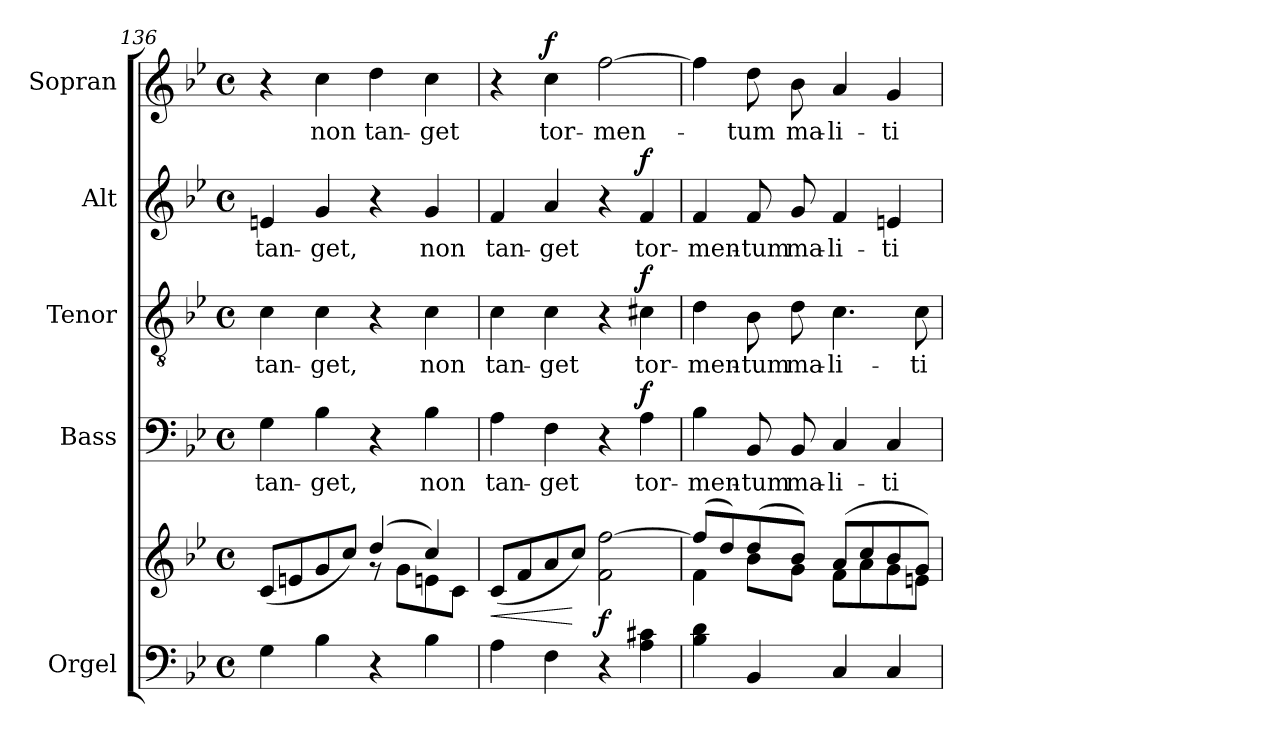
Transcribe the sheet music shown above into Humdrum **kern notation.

**kern	**kern	**dynam	**kern	**text	**dynam	**kern	**text	**dynam	**kern	**text	**dynam	**kern	**text	**dynam
*part5	*part5	*part5	*part4	*part4	*part4	*part3	*part3	*part3	*part2	*part2	*part2	*part1	*part1	*part1
*staff6	*staff5	*staff5/6	*staff4	*staff4	*staff4	*staff3	*staff3	*staff3	*staff2	*staff2	*staff2	*staff1	*staff1	*staff1
*I"Orgel	*	*	*I"Bass	*	*	*I"Tenor	*	*	*I"Alt	*	*	*I"Sopran	*	*
*I'Org.	*	*	*I'B.	*	*	*I'T.	*	*	*I'A.	*	*	*I'S.	*	*
*clefF4	*clefG2	*	*clefF4	*	*	*clefGv2	*	*	*clefG2	*	*	*clefG2	*	*
*k[b-e-]	*k[b-e-]	*	*k[b-e-]	*	*	*k[b-e-]	*	*	*k[b-e-]	*	*	*k[b-e-]	*	*
*B-:	*B-:	*	*B-:	*	*	*B-:	*	*	*B-:	*	*	*B-:	*	*
*M4/4	*M4/4	*	*M4/4	*	*	*M4/4	*	*	*M4/4	*	*	*M4/4	*	*
*met(c)	*met(c)	*	*met(c)	*	*	*met(c)	*	*	*met(c)	*	*	*met(c)	*	*
=136	=136	=136	=136	=136	=136	=136	=136	=136	=136	=136	=136	=136	=136	=136
*	*^	*	*	*	*	*	*	*	*	*	*	*	*	*
!	!	!	!	!	!LO:LY:b	!	!	!LO:LY:b	!	!	!LO:LY:b	!	!	!	!
4G\	(<8c/L	2ryy	.	4G\	tan-	.	4c\	tan-	.	4en/	tan-	.	4r	.	.
.	8en/	.	.	.	.	.	.	.	.	.	.	.	.	.	.
!	!	!	!	!	!LO:LY:b	!	!	!LO:LY:b	!	!	!LO:LY:b	!	!	!LO:LY:b	!
4B-\	8g/	.	.	4B-\	-get,	.	4c\	-get,	.	4g/	-get,	.	4cc\	non	.
.	8cc/J)	.	.	.	.	.	.	.	.	.	.	.	.	.	.
!	!	!	!	!	!	!	!	!	!	!	!	!	!	!LO:LY:b	!
4r	(4dd/	8rg	.	4r	.	.	4r	.	.	4r	.	.	4dd\	tan-	.
.	.	8g\L	.	.	.	.	.	.	.	.	.	.	.	.	.
!	!	!	!	!	!LO:LY:b	!	!	!LO:LY:b	!	!	!LO:LY:b	!	!	!LO:LY:b	!
4B-\	4cc/)	8en\	.	4B-\	non	.	4c\	non	.	4g/	non	.	4cc\	-get	.
.	.	8c\J	.	.	.	.	.	.	.	.	.	.	.	.	.
=137	=137	=137	=137	=137	=137	=137	=137	=137	=137	=137	=137	=137	=137	=137	=137
!	!	!	!LO:HP:b	!	!LO:LY:b	!	!	!LO:LY:b	!	!	!LO:LY:b	!	!	!	!
*	*v	*v	*	*	*	*	*	*	*	*	*	*	*	*	*
4A\	(<8c/L	<	4A\	tan-	.	4c\	tan-	.	4f/	tan-	.	4r	.	.
.	8f/	.	.	.	.	.	.	.	.	.	.	.	.	.
!	!	!	!	!LO:LY:b	!	!	!LO:LY:b	!	!	!LO:LY:b	!	!	!LO:LY:b	!LO:DY:a
4F\	8a/	.	4F\	-get	.	4c\	-get	.	4a/	-get	.	4cc\	tor-	f
.	8cc/J)	[	.	.	.	.	.	.	.	.	.	.	.	.
!	!	!LO:DY:b	!	!	!	!	!	!	!	!	!	!	!LO:LY:b	!
4r	2f\ [2ff\	f	4r	.	.	4r	.	.	4r	.	.	[2ff\	-men-	.
!	!	!	!	!LO:LY:b	!LO:DY:a	!	!LO:LY:b	!LO:DY:a	!	!LO:LY:b	!LO:DY:a	!	!	!
4A\ 4c#X\	.	.	4A\	tor-	f	4c#X\	tor-	f	4f/	tor-	f	.	.	.
=138	=138	=138	=138	=138	=138	=138	=138	=138	=138	=138	=138	=138	=138	=138
*	*^	*	*	*	*	*	*	*	*	*	*	*	*	*
!	!	!	!	!	!LO:LY:b	!	!	!LO:LY:b	!	!	!LO:LY:b	!	!	!	!
4B-\ 4d\	(>8ff/L]	4f\	.	4B-\	-men-	.	4d\	-men-	.	4f/	-men-	.	4ff\]	.	.
.	8dd/)	.	.	.	.	.	.	.	.	.	.	.	.	.	.
!	!	!	!	!	!LO:LY:b	!	!	!LO:LY:b	!	!	!LO:LY:b	!	!	!LO:LY:b	!
4BB-/	(>8dd/	8b-\L	.	8BB-/	-tum	.	8B-\	-tum	.	8f/	-tum	.	8dd\	-tum	.
!	!	!	!	!	!LO:LY:b	!	!	!LO:LY:b	!	!	!LO:LY:b	!	!	!LO:LY:b	!
.	8b-/J)	8g\J	.	8BB-/	ma-	.	8d\	ma-	.	8g/	ma-	.	8b-\	ma-	.
!	!	!	!	!	!LO:LY:b	!	!	!LO:LY:b	!	!	!LO:LY:b	!	!	!LO:LY:b	!
4C/	(>8a/L	8f\L	.	4C/	-li-	.	4.c\	-li-	.	4f/	-li-	.	4a/	-li-	.
.	8cc/	8a\	.	.	.	.	.	.	.	.	.	.	.	.	.
!	!	!	!	!	!LO:LY:b	!	!	!	!	!	!LO:LY:b	!	!	!LO:LY:b	!
4C/	8b-/	8g\	.	4C/	-ti-	.	.	.	.	4en/	-ti-	.	4g/	-ti-	.
!	!	!	!	!	!	!	!	!LO:LY:b	!	!	!	!	!	!	!
.	8g/J)	8en\J	.	.	.	.	8c\	-ti-	.	.	.	.	.	.	.
*	*v	*v	*	*	*	*	*	*	*	*	*	*	*	*	*
=	=	=	=	=	=	=	=	=	=	=	=	=	=	=
*-	*-	*-	*-	*-	*-	*-	*-	*-	*-	*-	*-	*-	*-	*-
